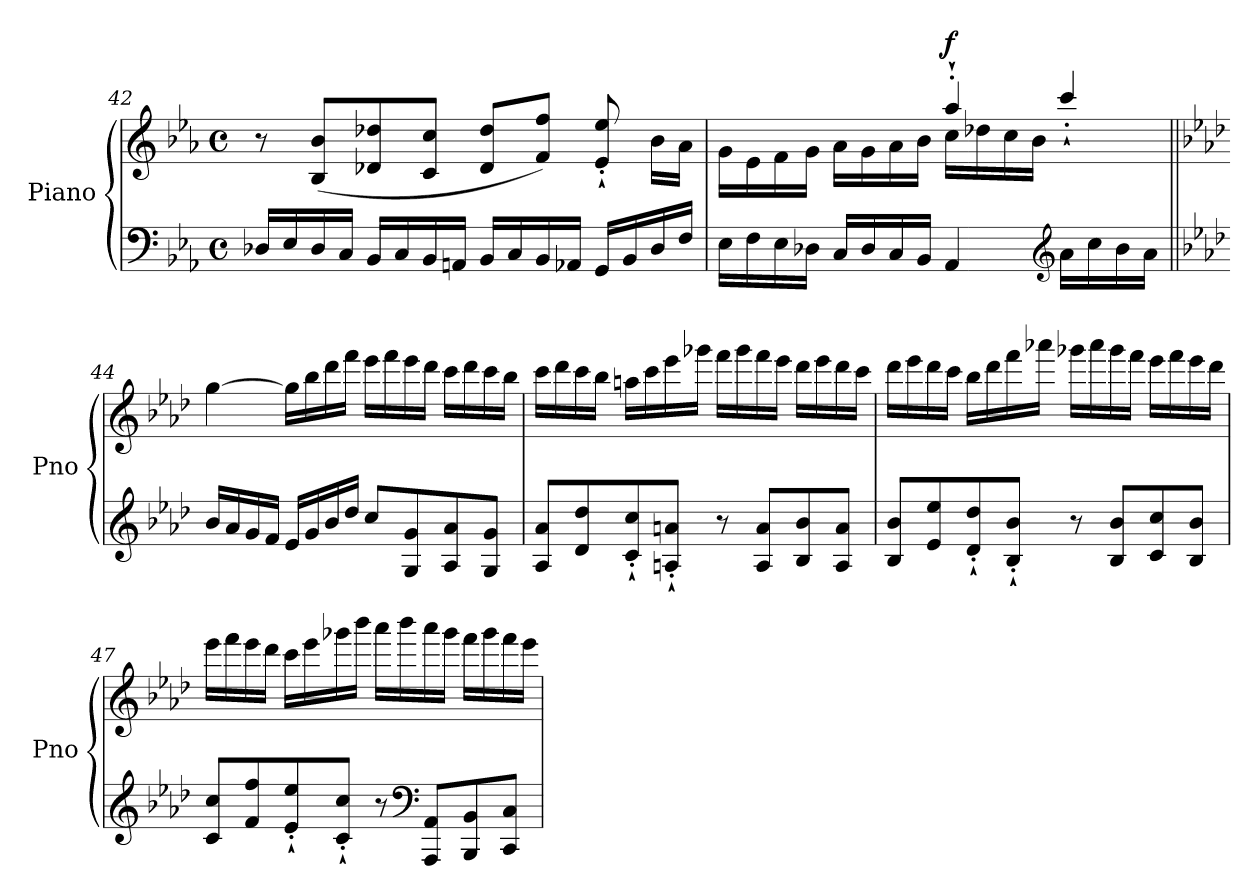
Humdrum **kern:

**kern	**kern	**dynam
*part1	*part1	*part1
*staff2	*staff1	*staff1/2
*I"Piano	*	*
*I'Pno	*	*
!!LO:PB:g=z
*clefF4	*clefG2	*
*k[b-e-a-]	*k[b-e-a-]	*
*M4/4	*M4/4	*
*met(c)	*met(c)	*
=42	=42	=42
16D-X/LL	8r	.
16E-/	.	.
16D-/	(8B-/ 8b-/L	.
16C/JJ	.	.
16BB-/LL	8d-X/ 8dd-X/	.
16C/	.	.
16BB-/	8c/ 8cc/J	.
16AAn/JJ	.	.
16BB-/LL	8d-/ 8dd-/L	.
16C/	.	.
16BB-/	8f/ 8ff/J)	.
16AA-X/JJ	.	.
16GG/LL	8e-/`' 8ee-/`'	.
16BB-/	.	.
16D-/	16b-\LL	.
16F/JJ	16a-\JJ	.
=43	=43	=43
*	*^	*
16E-\LL	16g\LL	2ryy	.
16F\	16e-\	.	.
16E-\	16f\	.	.
16D-X\JJ	16g\JJ	.	.
16C/LL	16a-\LL	.	.
16D-/	16g\	.	.
16C/	16a-\	.	.
16BB-/JJ	16b-\JJ	.	.
!	!	!	!LO:DY:a
4AA-/	4aa-`'/	16cc\LL	f
.	.	16dd-X\	.
.	.	16cc\	.
.	.	16b-\JJ	.
*clefG2	*	*	*
16a-\LL	4ccc`'/	4ryy	.
16cc\	.	.	.
16b-\	.	.	.
16a-\JJ	.	.	.
*	*v	*v	*
!!LO:LB:g=z
=44||	=44||	=44||
*k[b-e-a-d-]	*k[b-e-a-d-]	*
16b-/LL	[4gg\	.
16a-/	.	.
16g/	.	.
16f/JJ	.	.
16e-/LL	16gg\LL]	.
16g/	16bb-\	.
16b-/	16ddd-\	.
16dd-/JJ	16fff\JJ	.
8cc/L	16eee-\LL	.
.	16fff\	.
8G/ 8g/	16eee-\	.
.	16ddd-\JJ	.
8A-/ 8a-/	16ccc\LL	.
.	16ddd-\	.
8G/ 8g/J	16ccc\	.
.	16bb-\JJ	.
=45	=45	=45
8A-/ 8a-/L	16ccc\LL	.
.	16ddd-\	.
8d-/ 8dd-/	16ccc\	.
.	16bb-\JJ	.
8c/`' 8cc/`'	16aan\LL	.
.	16ccc\	.
8An/`' 8an/`'J	16eee-\	.
.	16ggg-X\JJ	.
8r	16fff\LL	.
.	16ggg-\	.
8A/ 8a/L	16fff\	.
.	16eee-\JJ	.
8B-/ 8b-/	16ddd-\LL	.
.	16eee-\	.
8A/ 8a/J	16ddd-\	.
.	16ccc\JJ	.
!!LO:LB:g=z
=46	=46	=46
8B-/ 8b-/L	16ddd-\LL	.
.	16eee-\	.
8e-/ 8ee-/	16ddd-\	.
.	16ccc\JJ	.
8d-/`' 8dd-/`'	16bb-\LL	.
.	16ddd-\	.
8B-/`' 8b-/`'J	16fff\	.
.	16aaa-X\JJ	.
8r	16ggg-X\LL	.
.	16aaa-\	.
8B-/ 8b-/L	16ggg-\	.
.	16fff\JJ	.
8c/ 8cc/	16eee-\LL	.
.	16fff\	.
8B-/ 8b-/J	16eee-\	.
.	16ddd-\JJ	.
!!LO:LB:g=z
=47	=47	=47
8c/ 8cc/L	16eee-\LL	.
.	16fff\	.
8f/ 8ff/	16eee-\	.
.	16ddd-\JJ	.
8e-/`' 8ee-/`'	16ccc\LL	.
.	16eee-\	.
8c/`' 8cc/`'J	16ggg-X\	.
.	16bbb-\JJ	.
8r	16aaa-\LL	.
.	16bbb-\	.
*clefF4	*	*
8AAA-/ 8AA-/L	16aaa-\	.
.	16ggg-\JJ	.
8BBB-/ 8BB-/	16fff\LL	.
.	16ggg-\	.
8CC/ 8C/J	16fff\	.
.	16eee-\JJ	.
=	=	=
*-	*-	*-
